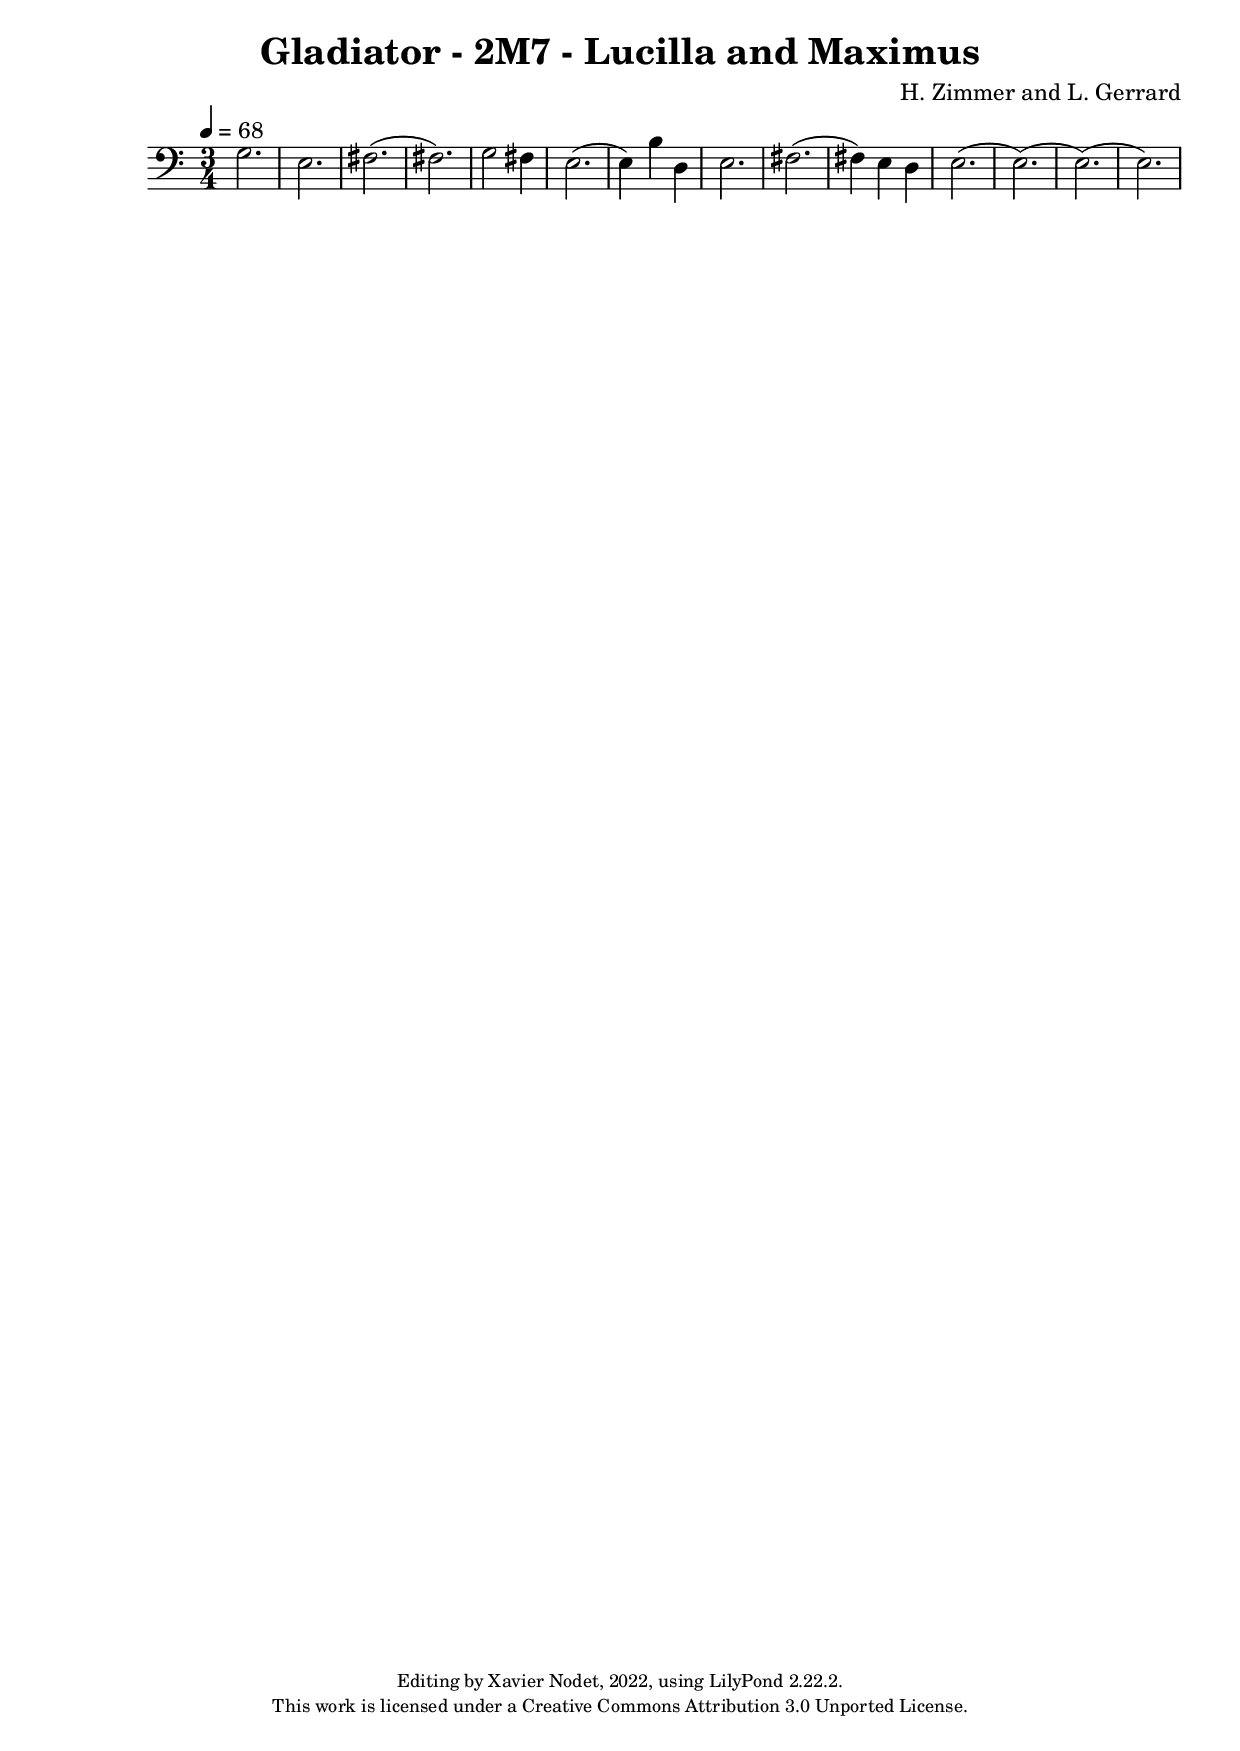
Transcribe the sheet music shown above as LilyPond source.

%
% Gladiator - 2M7 - Lucilla and Maximus, p 22
%


\version "2.22.2"

\header {
  title = "Gladiator - 2M7 - Lucilla and Maximus"
  composer = "H. Zimmer and L. Gerrard"
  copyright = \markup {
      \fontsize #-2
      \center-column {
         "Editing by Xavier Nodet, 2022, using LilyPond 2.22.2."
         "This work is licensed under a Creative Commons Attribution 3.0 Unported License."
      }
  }
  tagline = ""
}

melody = \relative c {
  \clef bass
  \key c \major
  \time 3/4
  \tempo 4 = 68

  % 33
  g'2. | e2. |

  % 35
  fis2.( | fis2.) | g2 fis4 | e2.( | e4) b' d, | e2. | fis2.( | fis4) e d |

  % 43
  e2.( |e2.)( |e2.)( |e2.)

}

\score{
  <<
    \new Voice = "Baritones" {
      \melody
    }
  >>
  \layout { }
  \midi { }
}
